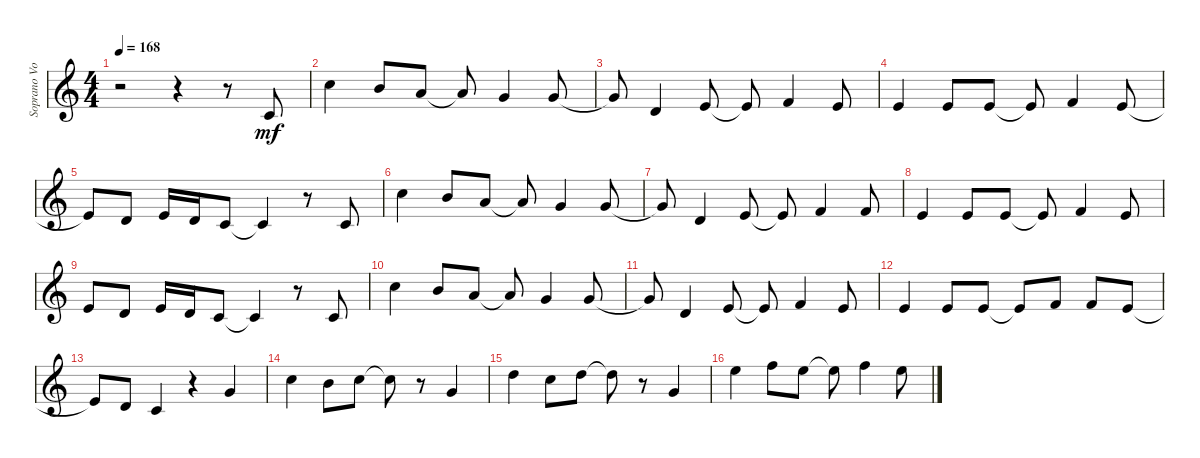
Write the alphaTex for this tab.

\track ("Soprano Voice" "Soprano Vo") {instrument voiceoohs}
\staff {score}
\tuning (E4 B3 G3 D3 A2 E2 B1) {hide}
\ts (4 4)
\tempo 168
\clef g2
\ks c
r.2{dy mf} r.4 r.8 1.2.8 |
8.1.4 7.1.8 5.1.8 5.1{t}.8 3.1.4 3.1.8 |
3.1{t}.8 3.2.4 0.1.8 0.1{t}.8 1.1.4 0.1.8 |
0.1.4 0.1.8 0.1.8 0.1{t}.8 1.1.4 0.1.8 |
0.1{t}.8 3.2.8 0.1.16 3.2.16 1.2.8 1.2{t}.4 r.8 1.2.8 |
8.1.4 7.1.8 5.1.8 5.1{t}.8 3.1.4 3.1.8 |
3.1{t}.8 3.2.4 0.1.8 0.1{t}.8 1.1.4 1.1.8 |
0.1.4 0.1.8 0.1.8 0.1{t}.8 1.1.4 0.1.8 |
0.1.8 3.2.8 0.1.16 3.2.16 1.2.8 1.2{t}.4 r.8 1.2.8 |
8.1.4 7.1.8 5.1.8 5.1{t}.8 3.1.4 3.1.8 |
3.1{t}.8 3.2.4 0.1.8 0.1{t}.8 1.1.4 0.1.8 |
0.1.4 0.1.8 0.1.8 0.1{t}.8 1.1.8 1.1.8 0.1.8 |
0.1{t}.8 3.2.8 1.2.4 r.4 3.1.4 |
8.1.4 7.1.8 8.1.8 8.1{t}.8 r.8 3.1.4 |
10.1.4 8.1.8 10.1.8 10.1{t}.8 r.8 3.1.4 |
12.1.4 13.1.8 12.1.8 12.1{t}.8 13.1.4 12.1.8
